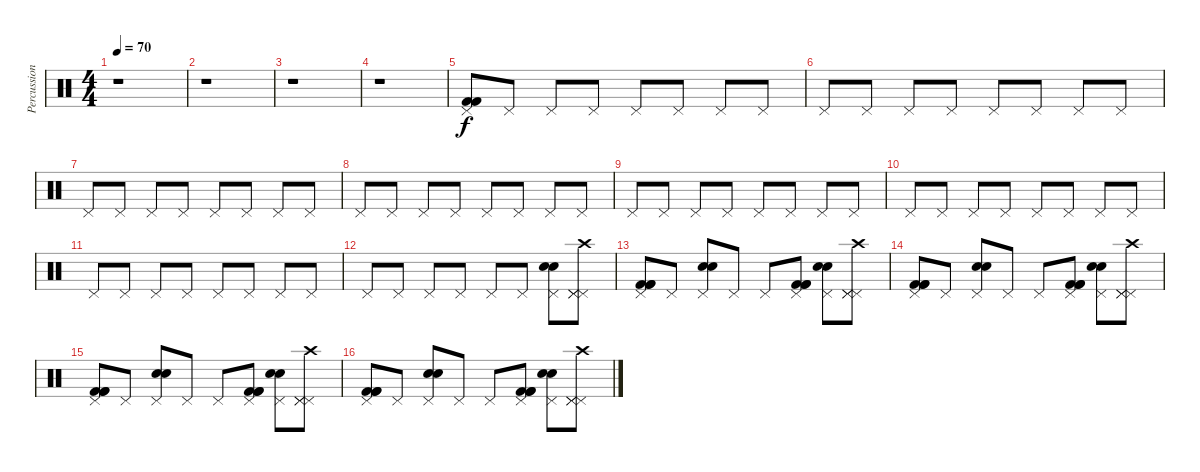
\track ("Percussions" "Percussion") {instrument percussion}
\staff {score}
\articulation defaults
\ts (4 4)
\tempo 70
\clef neutral
\ks c
r.1{dy f} |
r.1 |
r.1 |
r.1 |
("Pedal Hi-Hat (hit)" "Kick (hit) 2" "Kick (hit) 2").8 "Pedal Hi-Hat (hit)".8 "Pedal Hi-Hat (hit)".8 "Pedal Hi-Hat (hit)".8 "Pedal Hi-Hat (hit)".8 "Pedal Hi-Hat (hit)".8 "Pedal Hi-Hat (hit)".8 "Pedal Hi-Hat (hit)".8 |
"Pedal Hi-Hat (hit)".8 "Pedal Hi-Hat (hit)".8 "Pedal Hi-Hat (hit)".8 "Pedal Hi-Hat (hit)".8 "Pedal Hi-Hat (hit)".8 "Pedal Hi-Hat (hit)".8 "Pedal Hi-Hat (hit)".8 "Pedal Hi-Hat (hit)".8 |
"Pedal Hi-Hat (hit)".8 "Pedal Hi-Hat (hit)".8 "Pedal Hi-Hat (hit)".8 "Pedal Hi-Hat (hit)".8 "Pedal Hi-Hat (hit)".8 "Pedal Hi-Hat (hit)".8 "Pedal Hi-Hat (hit)".8 "Pedal Hi-Hat (hit)".8 |
"Pedal Hi-Hat (hit)".8 "Pedal Hi-Hat (hit)".8 "Pedal Hi-Hat (hit)".8 "Pedal Hi-Hat (hit)".8 "Pedal Hi-Hat (hit)".8 "Pedal Hi-Hat (hit)".8 "Pedal Hi-Hat (hit)".8 "Pedal Hi-Hat (hit)".8 |
"Pedal Hi-Hat (hit)".8 "Pedal Hi-Hat (hit)".8 "Pedal Hi-Hat (hit)".8 "Pedal Hi-Hat (hit)".8 "Pedal Hi-Hat (hit)".8 "Pedal Hi-Hat (hit)".8 "Pedal Hi-Hat (hit)".8 "Pedal Hi-Hat (hit)".8 |
"Pedal Hi-Hat (hit)".8 "Pedal Hi-Hat (hit)".8 "Pedal Hi-Hat (hit)".8 "Pedal Hi-Hat (hit)".8 "Pedal Hi-Hat (hit)".8 "Pedal Hi-Hat (hit)".8 "Pedal Hi-Hat (hit)".8 "Pedal Hi-Hat (hit)".8 |
"Pedal Hi-Hat (hit)".8 "Pedal Hi-Hat (hit)".8 "Pedal Hi-Hat (hit)".8 "Pedal Hi-Hat (hit)".8 "Pedal Hi-Hat (hit)".8 "Pedal Hi-Hat (hit)".8 "Pedal Hi-Hat (hit)".8 "Pedal Hi-Hat (hit)".8 |
"Pedal Hi-Hat (hit)".8 "Pedal Hi-Hat (hit)".8 "Pedal Hi-Hat (hit)".8 "Pedal Hi-Hat (hit)".8 "Pedal Hi-Hat (hit)".8 "Pedal Hi-Hat (hit)".8 ("Pedal Hi-Hat (hit)" "Snare (hit) 2" "Snare (hit) 2").8 ("Pedal Hi-Hat (hit)" "Pedal Hi-Hat (hit)" "Pedal Hi-Hat (hit)" "Crash high (hit)").8 |
("Pedal Hi-Hat (hit)" "Kick (hit) 2" "Kick (hit) 2" "Kick (hit) 2").8 "Pedal Hi-Hat (hit)".8 ("Pedal Hi-Hat (hit)" "Snare (hit) 2" "Snare (hit) 2").8 "Pedal Hi-Hat (hit)".8 "Pedal Hi-Hat (hit)".8 ("Pedal Hi-Hat (hit)" "Kick (hit) 2" "Kick (hit) 2" "Kick (hit) 2").8 ("Pedal Hi-Hat (hit)" "Snare (hit) 2" "Snare (hit) 2").8 ("Pedal Hi-Hat (hit)" "Pedal Hi-Hat (hit)" "Pedal Hi-Hat (hit)" "Crash high (hit)").8 |
("Pedal Hi-Hat (hit)" "Kick (hit) 2" "Kick (hit) 2" "Kick (hit) 2").8 "Pedal Hi-Hat (hit)".8 ("Pedal Hi-Hat (hit)" "Snare (hit) 2" "Snare (hit) 2").8 "Pedal Hi-Hat (hit)".8 "Pedal Hi-Hat (hit)".8 ("Pedal Hi-Hat (hit)" "Kick (hit) 2" "Kick (hit) 2" "Kick (hit) 2").8 ("Pedal Hi-Hat (hit)" "Snare (hit) 2" "Snare (hit) 2").8 ("Pedal Hi-Hat (hit)" "Pedal Hi-Hat (hit)" "Pedal Hi-Hat (hit)" "Crash high (hit)").8 |
("Pedal Hi-Hat (hit)" "Kick (hit) 2" "Kick (hit) 2" "Kick (hit) 2").8 "Pedal Hi-Hat (hit)".8 ("Pedal Hi-Hat (hit)" "Snare (hit) 2" "Snare (hit) 2").8 "Pedal Hi-Hat (hit)".8 "Pedal Hi-Hat (hit)".8 ("Pedal Hi-Hat (hit)" "Kick (hit) 2" "Kick (hit) 2" "Kick (hit) 2").8 ("Pedal Hi-Hat (hit)" "Snare (hit) 2" "Snare (hit) 2").8 ("Pedal Hi-Hat (hit)" "Pedal Hi-Hat (hit)" "Pedal Hi-Hat (hit)" "Crash high (hit)").8 |
("Pedal Hi-Hat (hit)" "Kick (hit) 2" "Kick (hit) 2" "Kick (hit) 2").8 "Pedal Hi-Hat (hit)".8 ("Pedal Hi-Hat (hit)" "Snare (hit) 2" "Snare (hit) 2").8 "Pedal Hi-Hat (hit)".8 "Pedal Hi-Hat (hit)".8 ("Pedal Hi-Hat (hit)" "Kick (hit) 2" "Kick (hit) 2" "Kick (hit) 2").8 ("Pedal Hi-Hat (hit)" "Snare (hit) 2" "Snare (hit) 2").8 ("Pedal Hi-Hat (hit)" "Pedal Hi-Hat (hit)" "Pedal Hi-Hat (hit)" "Crash high (hit)").8
